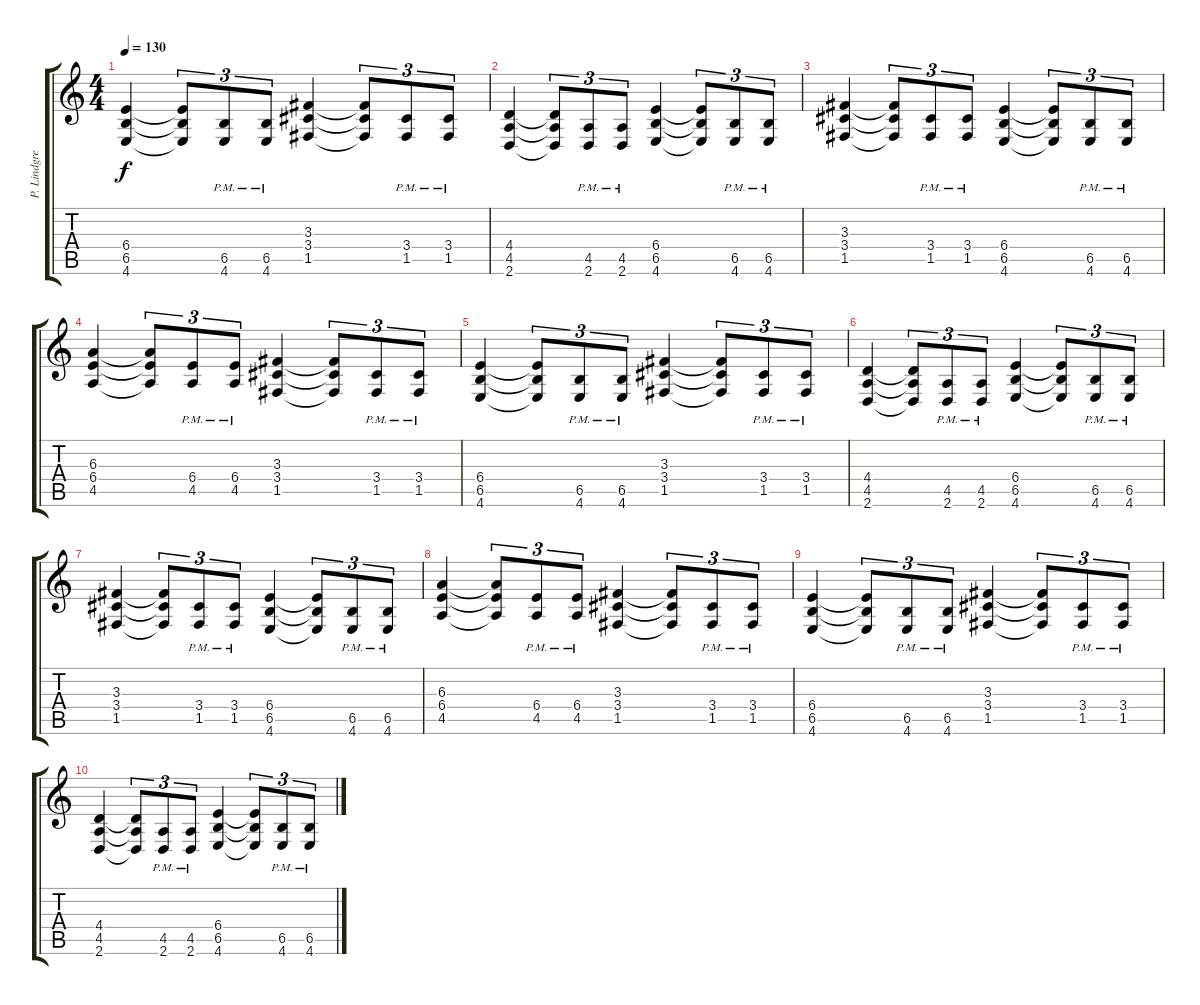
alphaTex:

\track ("P. Lindgren (rhythm guitar)" "P. Lindgre") {instrument distortionguitar}
\staff {score tabs}
\tuning (C4 G3 Eb3 Bb2 F2 C2) {hide}
\ts (4 4)
\tempo 130
\clef g2
\ks c
(6.4 6.5 4.6).4{dy f} (6.4{t} 6.5{t} 4.6{t}).8{tu (3 2)} (6.5{pm} 4.6{pm}).8{tu (3 2)} (6.5{pm} 4.6{pm}).8{tu (3 2)} (3.3 3.4 1.5).4 (3.3{t} 3.4{t} 1.5{t}).8{tu (3 2)} (3.4{pm} 1.5{pm}).8{tu (3 2)} (3.4{pm} 1.5{pm}).8{tu (3 2)} |
(4.4 4.5 2.6).4 (4.4{t} 4.5{t} 2.6{t}).8{tu (3 2)} (4.5{pm} 2.6{pm}).8{tu (3 2)} (4.5{pm} 2.6{pm}).8{tu (3 2)} (6.4 6.5 4.6).4 (6.4{t} 6.5{t} 4.6{t}).8{tu (3 2)} (6.5{pm} 4.6{pm}).8{tu (3 2)} (6.5{pm} 4.6{pm}).8{tu (3 2)} |
(3.3 3.4 1.5).4 (3.3{t} 3.4{t} 1.5{t}).8{tu (3 2)} (3.4{pm} 1.5{pm}).8{tu (3 2)} (3.4{pm} 1.5{pm}).8{tu (3 2)} (6.4 6.5 4.6).4 (6.4{t} 6.5{t} 4.6{t}).8{tu (3 2)} (6.5{pm} 4.6{pm}).8{tu (3 2)} (6.5{pm} 4.6{pm}).8{tu (3 2)} |
(6.3 6.4 4.5).4 (6.3{t} 6.4{t} 4.5{t}).8{tu (3 2)} (6.4{pm} 4.5{pm}).8{tu (3 2)} (6.4{pm} 4.5{pm}).8{tu (3 2)} (3.3 3.4 1.5).4 (3.3{t} 3.4{t} 1.5{t}).8{tu (3 2)} (3.4{pm} 1.5{pm}).8{tu (3 2)} (3.4{pm} 1.5{pm}).8{tu (3 2)} |
(6.4 6.5 4.6).4 (6.4{t} 6.5{t} 4.6{t}).8{tu (3 2)} (6.5{pm} 4.6{pm}).8{tu (3 2)} (6.5{pm} 4.6{pm}).8{tu (3 2)} (3.3 3.4 1.5).4 (3.3{t} 3.4{t} 1.5{t}).8{tu (3 2)} (3.4{pm} 1.5{pm}).8{tu (3 2)} (3.4{pm} 1.5{pm}).8{tu (3 2)} |
(4.4 4.5 2.6).4 (4.4{t} 4.5{t} 2.6{t}).8{tu (3 2)} (4.5{pm} 2.6{pm}).8{tu (3 2)} (4.5{pm} 2.6{pm}).8{tu (3 2)} (6.4 6.5 4.6).4 (6.4{t} 6.5{t} 4.6{t}).8{tu (3 2)} (6.5{pm} 4.6{pm}).8{tu (3 2)} (6.5{pm} 4.6{pm}).8{tu (3 2)} |
(3.3 3.4 1.5).4{volume 0} (3.3{t} 3.4{t} 1.5{t}).8{tu (3 2)} (3.4{pm} 1.5{pm}).8{tu (3 2)} (3.4{pm} 1.5{pm}).8{tu (3 2)} (6.4 6.5 4.6).4 (6.4{t} 6.5{t} 4.6{t}).8{tu (3 2)} (6.5{pm} 4.6{pm}).8{tu (3 2)} (6.5{pm} 4.6{pm}).8{tu (3 2)} |
(6.3 6.4 4.5).4 (6.3{t} 6.4{t} 4.5{t}).8{tu (3 2)} (6.4{pm} 4.5{pm}).8{tu (3 2)} (6.4{pm} 4.5{pm}).8{tu (3 2)} (3.3 3.4 1.5).4 (3.3{t} 3.4{t} 1.5{t}).8{tu (3 2)} (3.4{pm} 1.5{pm}).8{tu (3 2)} (3.4{pm} 1.5{pm}).8{tu (3 2)} |
(6.4 6.5 4.6).4 (6.4{t} 6.5{t} 4.6{t}).8{tu (3 2)} (6.5{pm} 4.6{pm}).8{tu (3 2)} (6.5{pm} 4.6{pm}).8{tu (3 2)} (3.3 3.4 1.5).4 (3.3{t} 3.4{t} 1.5{t}).8{tu (3 2)} (3.4{pm} 1.5{pm}).8{tu (3 2)} (3.4{pm} 1.5{pm}).8{tu (3 2)} |
(4.4 4.5 2.6).4 (4.4{t} 4.5{t} 2.6{t}).8{tu (3 2)} (4.5{pm} 2.6{pm}).8{tu (3 2)} (4.5{pm} 2.6{pm}).8{tu (3 2)} (6.4 6.5 4.6).4 (6.4{t} 6.5{t} 4.6{t}).8{tu (3 2)} (6.5{pm} 4.6{pm}).8{tu (3 2)} (6.5{pm} 4.6{pm}).8{tu (3 2)}
